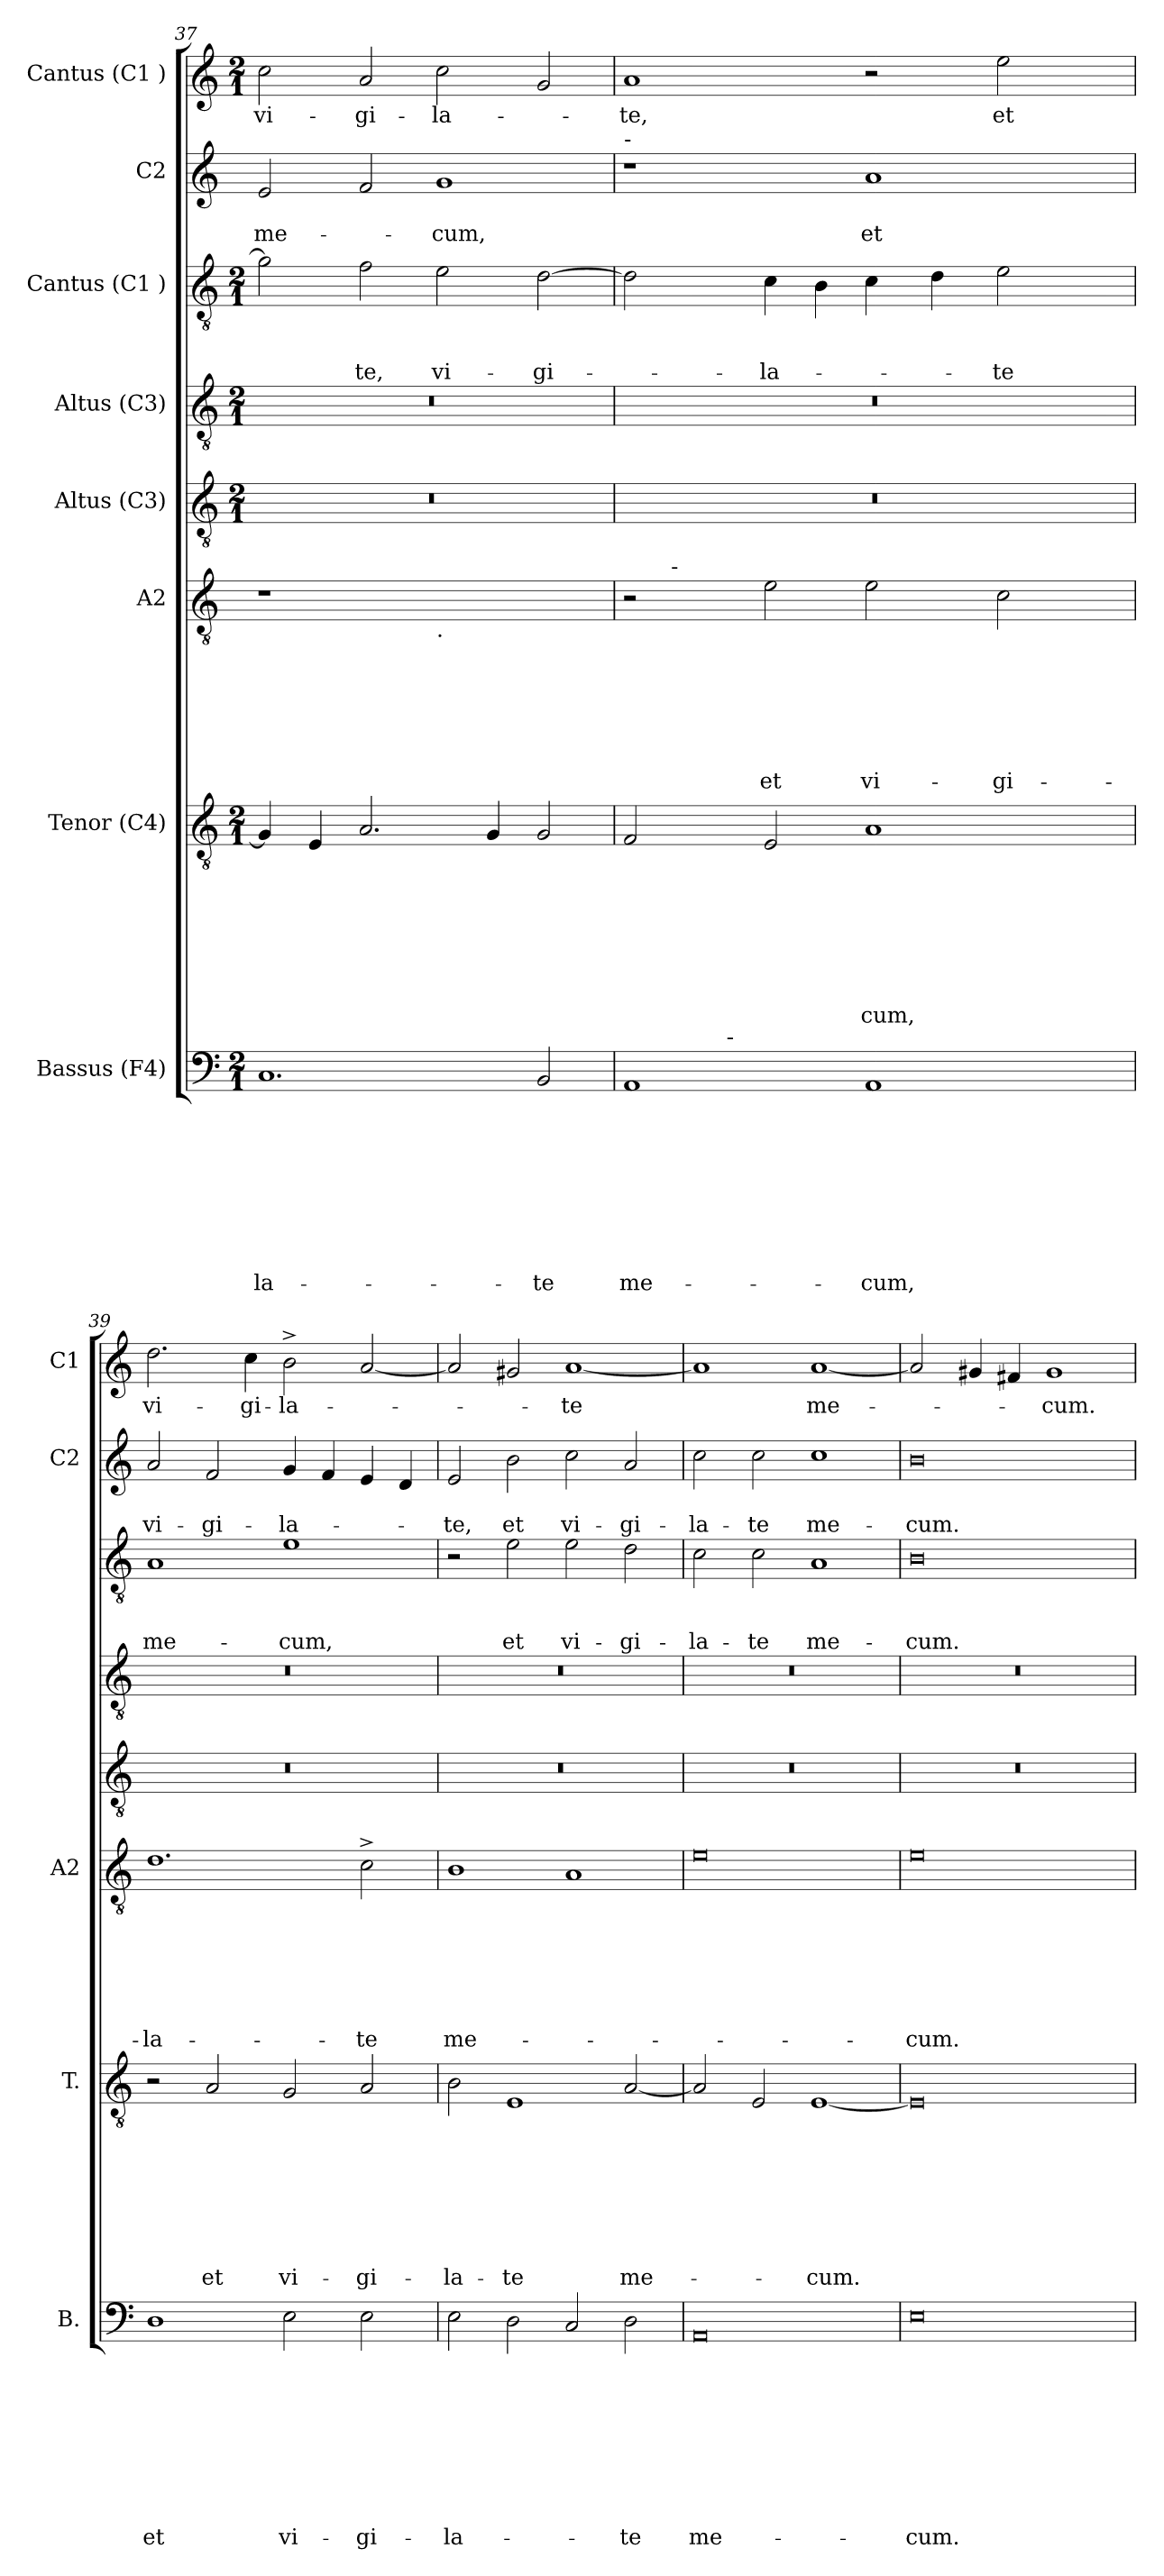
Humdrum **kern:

**kern	**text	**text	**text	**text	**text	**text	**text	**text	**text	**kern	**text	**text	**text	**text	**text	**text	**text	**text	**kern	**text	**text	**text	**text	**text	**text	**text	**kern	**kern	**kern	**text	**text	**text	**kern	**text	**text	**kern	**text
*part8	*part8	*part8	*part8	*part8	*part8	*part8	*part8	*part8	*part8	*part7	*part7	*part7	*part7	*part7	*part7	*part7	*part7	*part7	*part6	*part6	*part6	*part6	*part6	*part6	*part6	*part6	*part5	*part4	*part3	*part3	*part3	*part3	*part2	*part2	*part2	*part1	*part1
*staff8	*staff8	*staff8	*staff8	*staff8	*staff8	*staff8	*staff8	*staff8	*staff8	*staff7	*staff7	*staff7	*staff7	*staff7	*staff7	*staff7	*staff7	*staff7	*staff6	*staff6	*staff6	*staff6	*staff6	*staff6	*staff6	*staff6	*staff5	*staff4	*staff3	*staff3	*staff3	*staff3	*staff2	*staff2	*staff2	*staff1	*staff1
*I"Bassus (F4)	*	*	*	*	*	*	*	*	*	*I"Tenor (C4)	*	*	*	*	*	*	*	*	*I"A2	*	*	*	*	*	*	*	*I"Altus (C3)	*I"Altus (C3)	*I"Cantus (C1 )	*	*	*	*I"C2	*	*	*I"Cantus (C1 )	*
*I'B.	*	*	*	*	*	*	*	*	*	*I'T.	*	*	*	*	*	*	*	*	*I'A2	*	*	*	*	*	*	*	*	*	*	*	*	*	*I'C2	*	*	*I'C1	*
*clefF4	*	*	*	*	*	*	*	*	*	*clefGv2	*	*	*	*	*	*	*	*	*clefGv2	*	*	*	*	*	*	*	*clefGv2	*clefGv2	*clefGv2	*	*	*	*clefG2	*	*	*clefG2	*
*k[]	*	*	*	*	*	*	*	*	*	*k[]	*	*	*	*	*	*	*	*	*k[]	*	*	*	*	*	*	*	*k[]	*k[]	*k[]	*	*	*	*k[]	*	*	*k[]	*
*C:	*	*	*	*	*	*	*	*	*	*C:	*	*	*	*	*	*	*	*	*C:	*	*	*	*	*	*	*	*C:	*C:	*C:	*	*	*	*C:	*	*	*C:	*
*M2/1	*	*	*	*	*	*	*	*	*	*M2/1	*	*	*	*	*	*	*	*	*	*	*	*	*	*	*	*	*M2/1	*M2/1	*M2/1	*	*	*	*	*	*	*M2/1	*
=37	=37	=37	=37	=37	=37	=37	=37	=37	=37	=37	=37	=37	=37	=37	=37	=37	=37	=37	=37	=37	=37	=37	=37	=37	=37	=37	=37	=37	=37	=37	=37	=37	=37	=37	=37	=37	=37
!	!	!	!	!	!	!	!	!	!LO:LY:b	!	!	!	!	!	!	!	!	!	!	!	!	!	!	!	!	!	!	!	!	!	!	!	!	!	!LO:LY:b	!	!LO:LY:b
1.C	.	.	.	.	.	.	.	.	-la-	4G/]	.	.	.	.	.	.	.	.	1r	.	.	.	.	.	.	.	0r	0r	2g\]	.	.	.	2e/	.	me-	2cc\	vi-
.	.	.	.	.	.	.	.	.	.	4E/	.	.	.	.	.	.	.	.	.	.	.	.	.	.	.	.	.	.	.	.	.	.	.	.	.	.	.
!	!	!	!	!	!	!	!	!	!	!	!	!	!	!	!	!	!	!	!	!	!	!	!	!	!	!	!	!	!	!	!	!LO:LY:b	!	!	!	!	!LO:LY:b
.	.	.	.	.	.	.	.	.	.	2.A/	.	.	.	.	.	.	.	.	.	.	.	.	.	.	.	.	.	.	2f\	.	.	-te,	2f/	.	.	2a/	-gi-
!	!	!	!	!	!	!	!	!	!	!	!	!	!	!	!	!	!	!	!LO:TX:b:t=.	!	!	!	!	!	!	!	!	!	!	!	!	!	!	!	!	!	!
!	!	!	!	!	!	!	!	!	!	!	!	!	!	!	!	!	!	!	!	!	!	!	!	!	!	!	!	!	!	!	!	!LO:LY:b	!	!	!LO:LY:b	!	!LO:LY:b
.	.	.	.	.	.	.	.	.	.	.	.	.	.	.	.	.	.	.	1ryy	.	.	.	.	.	.	.	.	.	2e\	.	.	vi-	1g	.	-cum,	2cc\	-la-
.	.	.	.	.	.	.	.	.	.	4G/	.	.	.	.	.	.	.	.	.	.	.	.	.	.	.	.	.	.	.	.	.	.	.	.	.	.	.
!	!	!	!	!	!	!	!	!	!LO:LY:b	!	!	!	!	!	!	!	!	!	!	!	!	!	!	!	!	!	!	!	!	!	!	!LO:LY:b	!	!	!	!	!
2BB/	.	.	.	.	.	.	.	.	-te	2G/	.	.	.	.	.	.	.	.	.	.	.	.	.	.	.	.	.	.	[<2d\	.	.	-gi-	.	.	.	2g/	.
!!LO:LB:g=z
=38	=38	=38	=38	=38	=38	=38	=38	=38	=38	=38	=38	=38	=38	=38	=38	=38	=38	=38	=38	=38	=38	=38	=38	=38	=38	=38	=38	=38	=38	=38	=38	=38	=38	=38	=38	=38	=38
!	!	!	!	!	!	!	!	!	!	!	!	!	!	!	!	!	!	!	!	!	!	!	!	!	!	!	!	!	!	!	!	!	!LO:TX:a:t=-	!	!	!	!
!	!	!	!	!	!	!	!	!	!LO:LY:b	!	!	!	!	!	!	!	!	!	!	!	!	!	!	!	!	!	!	!	!	!	!	!	!	!	!	!	!LO:LY:b
*^	*	*	*	*	*	*	*	*	*	*	*	*	*	*	*	*	*	*	*^	*	*	*	*	*	*	*	*	*	*	*	*	*	*	*	*	*	*
1AA	4ryy	.	.	.	.	.	.	.	.	me-	2F/	.	.	.	.	.	.	.	.	2r	8ryy	.	.	.	.	.	.	.	0r	0r	2d\]	.	.	.	1r	.	.	1a	-te,
.	.	.	.	.	.	.	.	.	.	.	.	.	.	.	.	.	.	.	.	.	32ryy	.	.	.	.	.	.	.	.	.	.	.	.	.	.	.	.	.	.
!	!	!	!	!	!	!	!	!	!	!	!	!	!	!	!	!	!	!	!	!	!LO:TX:a:t=-	!	!	!	!	!	!	!	!	!	!	!	!	!	!	!	!	!	!
.	.	.	.	.	.	.	.	.	.	.	.	.	.	.	.	.	.	.	.	.	1ryy	.	.	.	.	.	.	.	.	.	.	.	.	.	.	.	.	.	.
.	16.ryy	.	.	.	.	.	.	.	.	.	.	.	.	.	.	.	.	.	.	.	.	.	.	.	.	.	.	.	.	.	.	.	.	.	.	.	.	.	.
!	!LO:TX:a:t=-	!	!	!	!	!	!	!	!	!	!	!	!	!	!	!	!	!	!	!	!	!	!	!	!	!	!	!	!	!	!	!	!	!	!	!	!	!	!
.	1ryy	.	.	.	.	.	.	.	.	.	.	.	.	.	.	.	.	.	.	.	.	.	.	.	.	.	.	.	.	.	.	.	.	.	.	.	.	.	.
!	!	!	!	!	!	!	!	!	!	!	!	!	!	!	!	!	!	!	!	!	!	!	!	!	!	!	!	!LO:LY:b	!	!	!	!	!	!LO:LY:b	!	!	!	!	!
.	.	.	.	.	.	.	.	.	.	.	2E/	.	.	.	.	.	.	.	.	2e\	.	.	.	.	.	.	.	et	.	.	4c\	.	.	-la-	.	.	.	.	.
.	.	.	.	.	.	.	.	.	.	.	.	.	.	.	.	.	.	.	.	.	.	.	.	.	.	.	.	.	.	.	4B\	.	.	.	.	.	.	.	.
!	!	!	!	!	!	!	!	!	!	!LO:LY:b	!	!	!	!	!	!	!	!	!LO:LY:b	!	!	!	!	!	!	!	!	!LO:LY:b	!	!	!	!	!	!	!	!	!LO:LY:b	!	!
1AA	.	.	.	.	.	.	.	.	.	-cum,	1A	.	.	.	.	.	.	.	-cum,	2e\	.	.	.	.	.	.	.	vi-	.	.	4c\	.	.	.	1a	.	et	2r	.
.	.	.	.	.	.	.	.	.	.	.	.	.	.	.	.	.	.	.	.	.	2ryy	.	.	.	.	.	.	.	.	.	.	.	.	.	.	.	.	.	.
.	.	.	.	.	.	.	.	.	.	.	.	.	.	.	.	.	.	.	.	.	.	.	.	.	.	.	.	.	.	.	4d\	.	.	.	.	.	.	.	.
.	2ryy	.	.	.	.	.	.	.	.	.	.	.	.	.	.	.	.	.	.	.	.	.	.	.	.	.	.	.	.	.	.	.	.	.	.	.	.	.	.
!	!	!	!	!	!	!	!	!	!	!	!	!	!	!	!	!	!	!	!	!	!	!	!	!	!	!	!	!LO:LY:b	!	!	!	!	!	!LO:LY:b	!	!	!	!	!LO:LY:b
.	.	.	.	.	.	.	.	.	.	.	.	.	.	.	.	.	.	.	.	2c\	.	.	.	.	.	.	.	-gi-	.	.	2e\	.	.	-te	.	.	.	2ee\	et
.	.	.	.	.	.	.	.	.	.	.	.	.	.	.	.	.	.	.	.	.	4ryy	.	.	.	.	.	.	.	.	.	.	.	.	.	.	.	.	.	.
.	8ryy	.	.	.	.	.	.	.	.	.	.	.	.	.	.	.	.	.	.	.	.	.	.	.	.	.	.	.	.	.	.	.	.	.	.	.	.	.	.
.	.	.	.	.	.	.	.	.	.	.	.	.	.	.	.	.	.	.	.	.	16.ryy	.	.	.	.	.	.	.	.	.	.	.	.	.	.	.	.	.	.
.	32ryy	.	.	.	.	.	.	.	.	.	.	.	.	.	.	.	.	.	.	.	.	.	.	.	.	.	.	.	.	.	.	.	.	.	.	.	.	.	.
=39	=39	=39	=39	=39	=39	=39	=39	=39	=39	=39	=39	=39	=39	=39	=39	=39	=39	=39	=39	=39	=39	=39	=39	=39	=39	=39	=39	=39	=39	=39	=39	=39	=39	=39	=39	=39	=39	=39	=39
!	!	!	!	!	!	!	!	!	!	!LO:LY:b	!	!	!	!	!	!	!	!	!	!	!	!	!	!	!	!	!	!LO:LY:b	!	!	!	!	!	!LO:LY:b	!	!	!LO:LY:b	!	!LO:LY:b
*v	*v	*	*	*	*	*	*	*	*	*	*	*	*	*	*	*	*	*	*	*v	*v	*	*	*	*	*	*	*	*	*	*	*	*	*	*	*	*	*	*
1D	.	.	.	.	.	.	.	.	et	2r	.	.	.	.	.	.	.	.	1.d	.	.	.	.	.	.	-la-	0r	0r	1A	.	.	me-	2a/	.	vi-	2.dd\	vi-
!	!	!	!	!	!	!	!	!	!	!	!	!	!	!	!	!	!	!LO:LY:b	!	!	!	!	!	!	!	!	!	!	!	!	!	!	!	!	!LO:LY:b	!	!
.	.	.	.	.	.	.	.	.	.	2A/	.	.	.	.	.	.	.	et	.	.	.	.	.	.	.	.	.	.	.	.	.	.	2f/	.	-gi-	.	.
!	!	!	!	!	!	!	!	!	!	!	!	!	!	!	!	!	!	!	!	!	!	!	!	!	!	!	!	!	!	!	!	!	!	!	!	!	!LO:LY:b
.	.	.	.	.	.	.	.	.	.	.	.	.	.	.	.	.	.	.	.	.	.	.	.	.	.	.	.	.	.	.	.	.	.	.	.	4cc\	-gi-
!	!	!	!	!	!	!	!	!	!LO:LY:b	!	!	!	!	!	!	!	!	!LO:LY:b	!	!	!	!	!	!	!	!	!	!	!	!	!	!LO:LY:b	!	!	!LO:LY:b	!	!LO:LY:b
2E\	.	.	.	.	.	.	.	.	vi-	2G/	.	.	.	.	.	.	.	vi-	.	.	.	.	.	.	.	.	.	.	1e	.	.	-cum,	4g/	.	-la-	2b^>\	-la-
.	.	.	.	.	.	.	.	.	.	.	.	.	.	.	.	.	.	.	.	.	.	.	.	.	.	.	.	.	.	.	.	.	4f/	.	.	.	.
!	!	!	!	!	!	!	!	!	!LO:LY:b	!	!	!	!	!	!	!	!	!LO:LY:b	!	!	!	!	!	!	!	!LO:LY:b	!	!	!	!	!	!	!	!	!	!	!
2E\	.	.	.	.	.	.	.	.	-gi-	2A/	.	.	.	.	.	.	.	-gi-	2c^>\	.	.	.	.	.	.	-te	.	.	.	.	.	.	4e/	.	.	[<2a/	.
.	.	.	.	.	.	.	.	.	.	.	.	.	.	.	.	.	.	.	.	.	.	.	.	.	.	.	.	.	.	.	.	.	4d/	.	.	.	.
=40	=40	=40	=40	=40	=40	=40	=40	=40	=40	=40	=40	=40	=40	=40	=40	=40	=40	=40	=40	=40	=40	=40	=40	=40	=40	=40	=40	=40	=40	=40	=40	=40	=40	=40	=40	=40	=40
!	!	!	!	!	!	!	!	!	!LO:LY:b	!	!	!	!	!	!	!	!	!LO:LY:b	!	!	!	!	!	!	!	!LO:LY:b	!	!	!	!	!	!	!	!	!LO:LY:b	!	!
2E\	.	.	.	.	.	.	.	.	-la-	2B\	.	.	.	.	.	.	.	-la-	1B	.	.	.	.	.	.	me-	0r	0r	2r	.	.	.	2e/	.	-te,	2a/]	.
!	!	!	!	!	!	!	!	!	!	!	!	!	!	!	!	!	!	!LO:LY:b	!	!	!	!	!	!	!	!	!	!	!	!	!	!LO:LY:b	!	!	!LO:LY:b	!	!
2D\	.	.	.	.	.	.	.	.	.	1E	.	.	.	.	.	.	.	-te	.	.	.	.	.	.	.	.	.	.	2e\	.	.	et	2b\	.	et	2g#/	.
!	!	!	!	!	!	!	!	!	!	!	!	!	!	!	!	!	!	!	!	!	!	!	!	!	!	!	!	!	!	!	!	!LO:LY:b	!	!	!LO:LY:b	!	!LO:LY:b
2C/	.	.	.	.	.	.	.	.	.	.	.	.	.	.	.	.	.	.	1A	.	.	.	.	.	.	.	.	.	2e\	.	.	vi-	2cc\	.	vi-	[<1a	-te
!	!	!	!	!	!	!	!	!	!LO:LY:b	!	!	!	!	!	!	!	!	!LO:LY:b	!	!	!	!	!	!	!	!	!	!	!	!	!	!LO:LY:b	!	!	!LO:LY:b	!	!
2D\	.	.	.	.	.	.	.	.	-te	[<2A/	.	.	.	.	.	.	.	me-	.	.	.	.	.	.	.	.	.	.	2d\	.	.	-gi-	2a/	.	-gi-	.	.
=41	=41	=41	=41	=41	=41	=41	=41	=41	=41	=41	=41	=41	=41	=41	=41	=41	=41	=41	=41	=41	=41	=41	=41	=41	=41	=41	=41	=41	=41	=41	=41	=41	=41	=41	=41	=41	=41
!	!	!	!	!	!	!	!	!	!LO:LY:b:rj	!	!	!	!	!	!	!	!	!	!	!	!	!	!	!	!	!	!	!	!	!	!	!LO:LY:b	!	!	!LO:LY:b	!	!
0AA	.	.	.	.	.	.	.	.	me-	2A/]	.	.	.	.	.	.	.	.	0e	.	.	.	.	.	.	.	0r	0r	2c\	.	.	-la-	2cc\	.	-la-	1a]	.
!	!	!	!	!	!	!	!	!	!	!	!	!	!	!	!	!	!	!	!	!	!	!	!	!	!	!	!	!	!	!	!	!LO:LY:b	!	!	!LO:LY:b	!	!
.	.	.	.	.	.	.	.	.	.	2E/	.	.	.	.	.	.	.	.	.	.	.	.	.	.	.	.	.	.	2c\	.	.	-te	2cc\	.	-te	.	.
!	!	!	!	!	!	!	!	!	!	!	!	!	!	!	!	!	!	!LO:LY:b	!	!	!	!	!	!	!	!	!	!	!	!	!	!LO:LY:b	!	!	!LO:LY:b	!	!LO:LY:b
.	.	.	.	.	.	.	.	.	.	[<1E	.	.	.	.	.	.	.	-cum.	.	.	.	.	.	.	.	.	.	.	1A	.	.	me-	1cc	.	me-	[<1a	me-
=42	=42	=42	=42	=42	=42	=42	=42	=42	=42	=42	=42	=42	=42	=42	=42	=42	=42	=42	=42	=42	=42	=42	=42	=42	=42	=42	=42	=42	=42	=42	=42	=42	=42	=42	=42	=42	=42
!	!	!	!	!	!	!	!	!	!LO:LY:b	!	!	!	!	!	!	!	!	!	!	!	!	!	!	!	!	!LO:LY:b	!	!	!	!	!	!LO:LY:b	!	!	!LO:LY:b	!	!
0E	.	.	.	.	.	.	.	.	-cum.	0E]	.	.	.	.	.	.	.	.	0e	.	.	.	.	.	.	-cum.	0r	0r	0B	.	.	-cum.	0b	.	-cum.	2a/]	.
.	.	.	.	.	.	.	.	.	.	.	.	.	.	.	.	.	.	.	.	.	.	.	.	.	.	.	.	.	.	.	.	.	.	.	.	4g#/	.
.	.	.	.	.	.	.	.	.	.	.	.	.	.	.	.	.	.	.	.	.	.	.	.	.	.	.	.	.	.	.	.	.	.	.	.	4f#/	.
!	!	!	!	!	!	!	!	!	!	!	!	!	!	!	!	!	!	!	!	!	!	!	!	!	!	!	!	!	!	!	!	!	!	!	!	!	!LO:LY:b
.	.	.	.	.	.	.	.	.	.	.	.	.	.	.	.	.	.	.	.	.	.	.	.	.	.	.	.	.	.	.	.	.	.	.	.	1g#	-cum.
=	=	=	=	=	=	=	=	=	=	=	=	=	=	=	=	=	=	=	=	=	=	=	=	=	=	=	=	=	=	=	=	=	=	=	=	=	=
*-	*-	*-	*-	*-	*-	*-	*-	*-	*-	*-	*-	*-	*-	*-	*-	*-	*-	*-	*-	*-	*-	*-	*-	*-	*-	*-	*-	*-	*-	*-	*-	*-	*-	*-	*-	*-	*-
